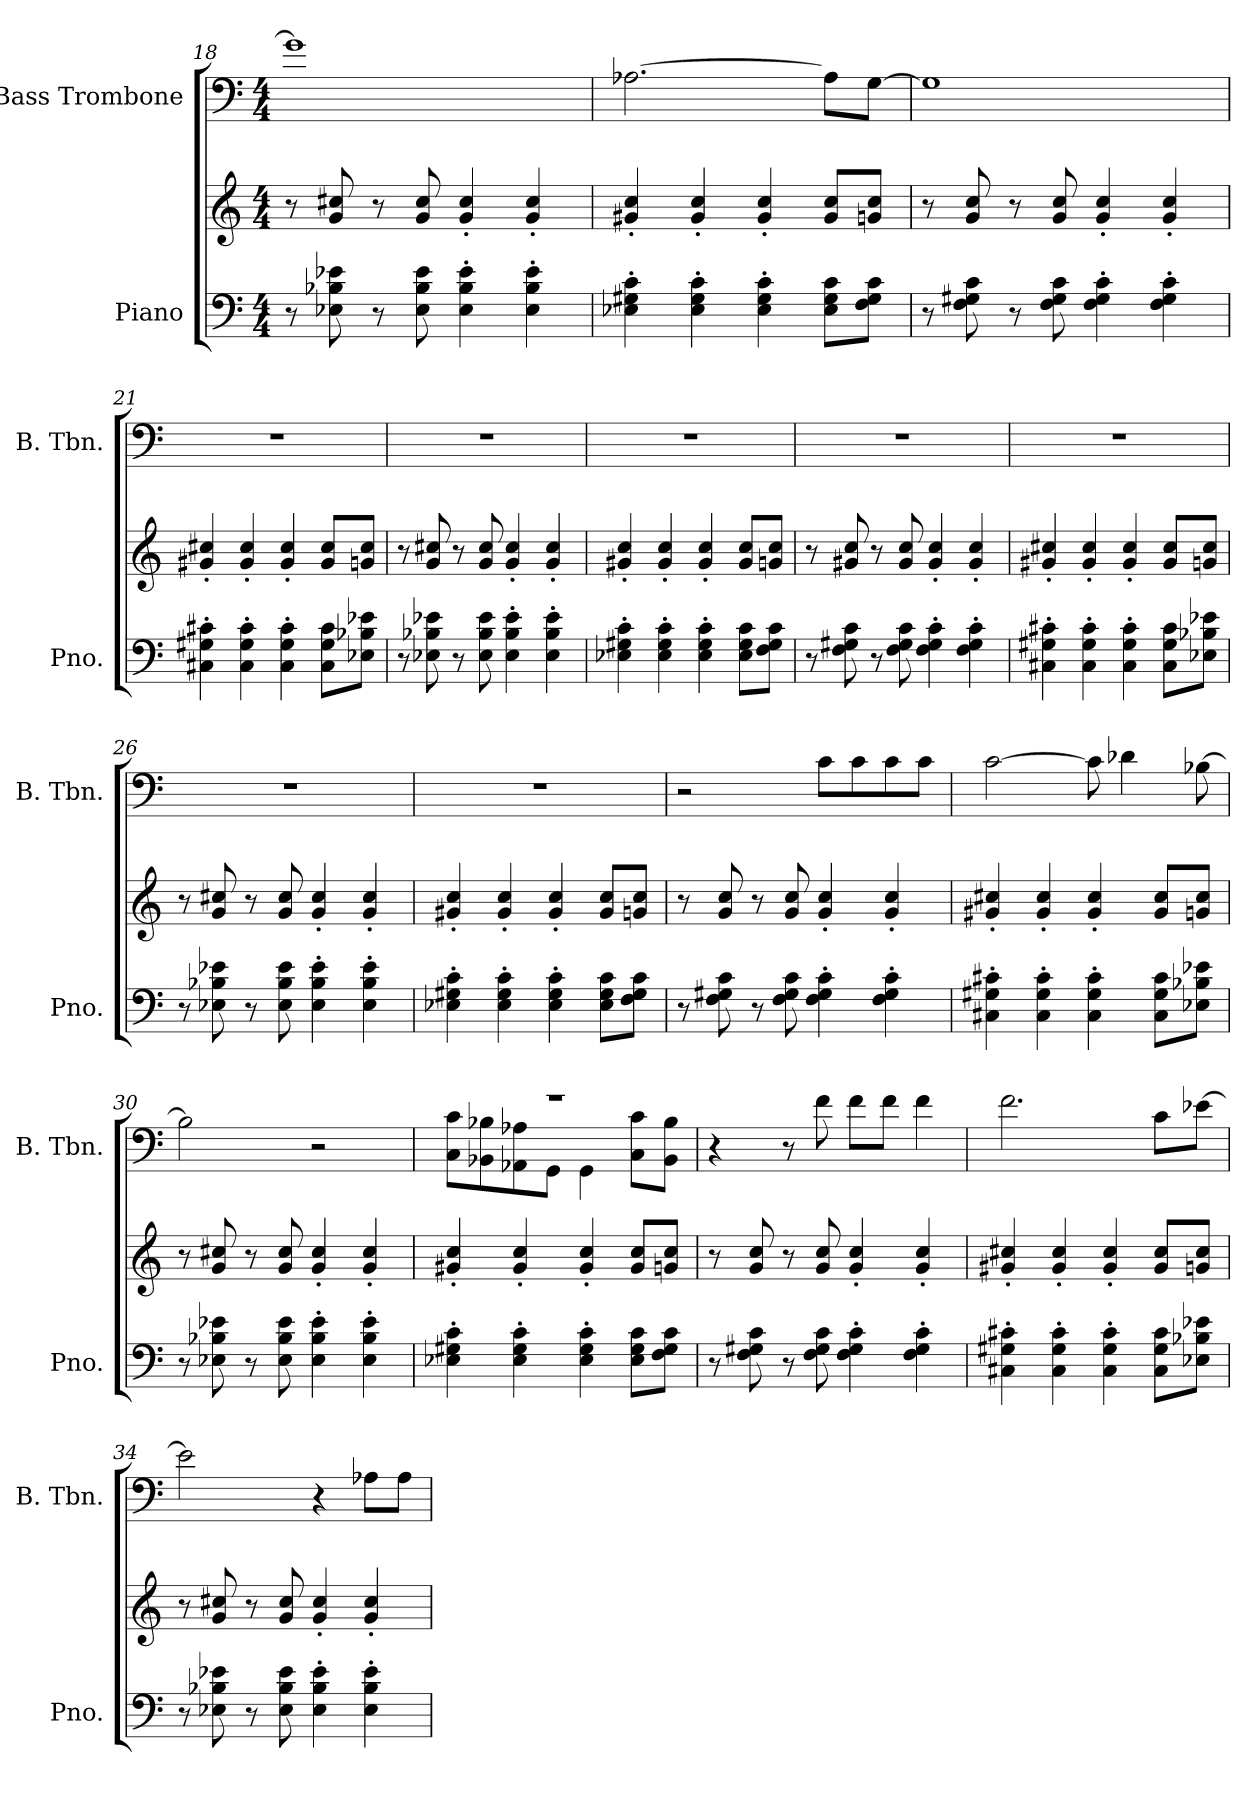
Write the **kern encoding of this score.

**kern	**kern	**kern
*part2	*part2	*part1
*staff3	*staff2	*staff1
*I"Piano	*	*I"Bass Trombone
*I'Pno.	*	*I'B. Tbn.
*clefF4	*clefG2	*clefF4
*k[]	*k[]	*k[]
*M4/4	*M4/4	*M4/4
=18	=18	=18
8r	8r	1g]
8E-X\ 8B-X\ 8e-X\	8g/ 8cc#X/	.
8r	8r	.
8E-\ 8B-\ 8e-\	8g/ 8cc#/	.
4E-\' 4B-\' 4e-\'	4g/' 4cc#/'	.
4E-\' 4B-\' 4e-\'	4g/' 4cc#/'	.
=19	=19	=19
4E-X\' 4G#X\' 4c\'	4g#X/' 4cc/'	[2.A-X\
4E-\' 4G#\' 4c\'	4g#/' 4cc/'	.
4E-\' 4G#\' 4c\'	4g#/' 4cc/'	.
8E-\ 8G#\ 8c\L	8g#/ 8cc/L	8A-\L]
8F\ 8G#\ 8c\J	8gn/ 8cc/J	[8G\J
!!LO:LB:g=z
=20	=20	=20
8r	8r	1G]
8F\ 8G#X\ 8c\	8g/ 8cc/	.
8r	8r	.
8F\ 8G#\ 8c\	8g/ 8cc/	.
4F\' 4G#\' 4c\'	4g/' 4cc/'	.
4F\' 4G#\' 4c\'	4g/' 4cc/'	.
=21	=21	=21
4C#X\' 4G#X\' 4c#X\'	4g#X/' 4cc#X/'	1r
4C#\' 4G#\' 4c#\'	4g#/' 4cc#/'	.
4C#\' 4G#\' 4c#\'	4g#/' 4cc#/'	.
8C#\ 8G#\ 8c#\L	8g#/ 8cc#/L	.
8E-X\ 8B-X\ 8e-X\J	8gn/ 8cc#/J	.
=22	=22	=22
8r	8r	1r
8E-X\ 8B-X\ 8e-X\	8g/ 8cc#X/	.
8r	8r	.
8E-\ 8B-\ 8e-\	8g/ 8cc#/	.
4E-\' 4B-\' 4e-\'	4g/' 4cc#/'	.
4E-\' 4B-\' 4e-\'	4g/' 4cc#/'	.
=23	=23	=23
4E-X\' 4G#X\' 4c\'	4g#X/' 4cc/'	1r
4E-\' 4G#\' 4c\'	4g#/' 4cc/'	.
4E-\' 4G#\' 4c\'	4g#/' 4cc/'	.
8E-\ 8G#\ 8c\L	8g#/ 8cc/L	.
8F\ 8G#\ 8c\J	8gn/ 8cc/J	.
!!LO:LB:g=z
=24	=24	=24
8r	8r	1r
8F\ 8G#X\ 8c\	8g#X/ 8cc/	.
8r	8r	.
8F\ 8G#\ 8c\	8g#/ 8cc/	.
4F\' 4G#\' 4c\'	4g#/' 4cc/'	.
4F\' 4G#\' 4c\'	4g#/' 4cc/'	.
=25	=25	=25
4C#X\' 4G#X\' 4c#X\'	4g#X/' 4cc#X/'	1r
4C#\' 4G#\' 4c#\'	4g#/' 4cc#/'	.
4C#\' 4G#\' 4c#\'	4g#/' 4cc#/'	.
8C#\ 8G#\ 8c#\L	8g#/ 8cc#/L	.
8E-X\ 8B-X\ 8e-X\J	8gn/ 8cc#/J	.
=26	=26	=26
8r	8r	1r
8E-X\ 8B-X\ 8e-X\	8g/ 8cc#X/	.
8r	8r	.
8E-\ 8B-\ 8e-\	8g/ 8cc#/	.
4E-\' 4B-\' 4e-\'	4g/' 4cc#/'	.
4E-\' 4B-\' 4e-\'	4g/' 4cc#/'	.
=27	=27	=27
4E-X\' 4G#X\' 4c\'	4g#X/' 4cc/'	1r
4E-\' 4G#\' 4c\'	4g#/' 4cc/'	.
4E-\' 4G#\' 4c\'	4g#/' 4cc/'	.
8E-\ 8G#\ 8c\L	8g#/ 8cc/L	.
8F\ 8G#\ 8c\J	8gn/ 8cc/J	.
!!LO:LB:g=z
=28	=28	=28
8r	8r	2r
8F\ 8G#X\ 8c\	8g/ 8cc/	.
8r	8r	.
8F\ 8G#\ 8c\	8g/ 8cc/	.
4F\' 4G#\' 4c\'	4g/' 4cc/'	8c\L
.	.	8c\
4F\' 4G#\' 4c\'	4g/' 4cc/'	8c\
.	.	8c\J
=29	=29	=29
4C#X\' 4G#X\' 4c#X\'	4g#X/' 4cc#X/'	[2c\
4C#\' 4G#\' 4c#\'	4g#/' 4cc#/'	.
4C#\' 4G#\' 4c#\'	4g#/' 4cc#/'	8c\]
.	.	4d-X\
8C#\ 8G#\ 8c#\L	8g#/ 8cc#/L	.
8E-X\ 8B-X\ 8e-X\J	8gn/ 8cc#/J	[8B-X\
=30	=30	=30
8r	8r	2B-\]
8E-X\ 8B-X\ 8e-X\	8g/ 8cc#X/	.
8r	8r	.
8E-\ 8B-\ 8e-\	8g/ 8cc#/	.
4E-\' 4B-\' 4e-\'	4g/' 4cc#/'	2r
4E-\' 4B-\' 4e-\'	4g/' 4cc#/'	.
!!LO:PB:g=z
=31	=31	=31
*	*	*^
4E-X\' 4G#X\' 4c\'	4g#X/' 4cc/'	1r	8C\ 8c\L
.	.	.	8BB-X\ 8B-X\
4E-\' 4G#\' 4c\'	4g#/' 4cc/'	.	8AA-X\ 8A-X\
.	.	.	8GG\J
4E-\' 4G#\' 4c\'	4g#/' 4cc/'	.	4GG\
8E-\ 8G#\ 8c\L	8g#/ 8cc/L	.	8C\ 8c\L
8F\ 8G#\ 8c\J	8gn/ 8cc/J	.	8BB-\ 8B-\J
*	*	*v	*v
=32	=32	=32
8r	8r	4r
8F\ 8G#X\ 8c\	8g/ 8cc/	.
8r	8r	8r
8F\ 8G#\ 8c\	8g/ 8cc/	8f\
4F\' 4G#\' 4c\'	4g/' 4cc/'	8f\L
.	.	8f\J
4F\' 4G#\' 4c\'	4g/' 4cc/'	4f\
=33	=33	=33
4C#X\' 4G#X\' 4c#X\'	4g#X/' 4cc#X/'	2.f\
4C#\' 4G#\' 4c#\'	4g#/' 4cc#/'	.
4C#\' 4G#\' 4c#\'	4g#/' 4cc#/'	.
8C#\ 8G#\ 8c#\L	8g#/ 8cc#/L	8c\L
8E-X\ 8B-X\ 8e-X\J	8gn/ 8cc#/J	[8e-X\J
!!LO:LB:g=z
=34	=34	=34
8r	8r	2e-\]
8E-X\ 8B-X\ 8e-X\	8g/ 8cc#X/	.
8r	8r	.
8E-\ 8B-\ 8e-\	8g/ 8cc#/	.
4E-\' 4B-\' 4e-\'	4g/' 4cc#/'	4r
4E-\' 4B-\' 4e-\'	4g/' 4cc#/'	8A-X\L
.	.	8A-\J
=	=	=
*-	*-	*-
